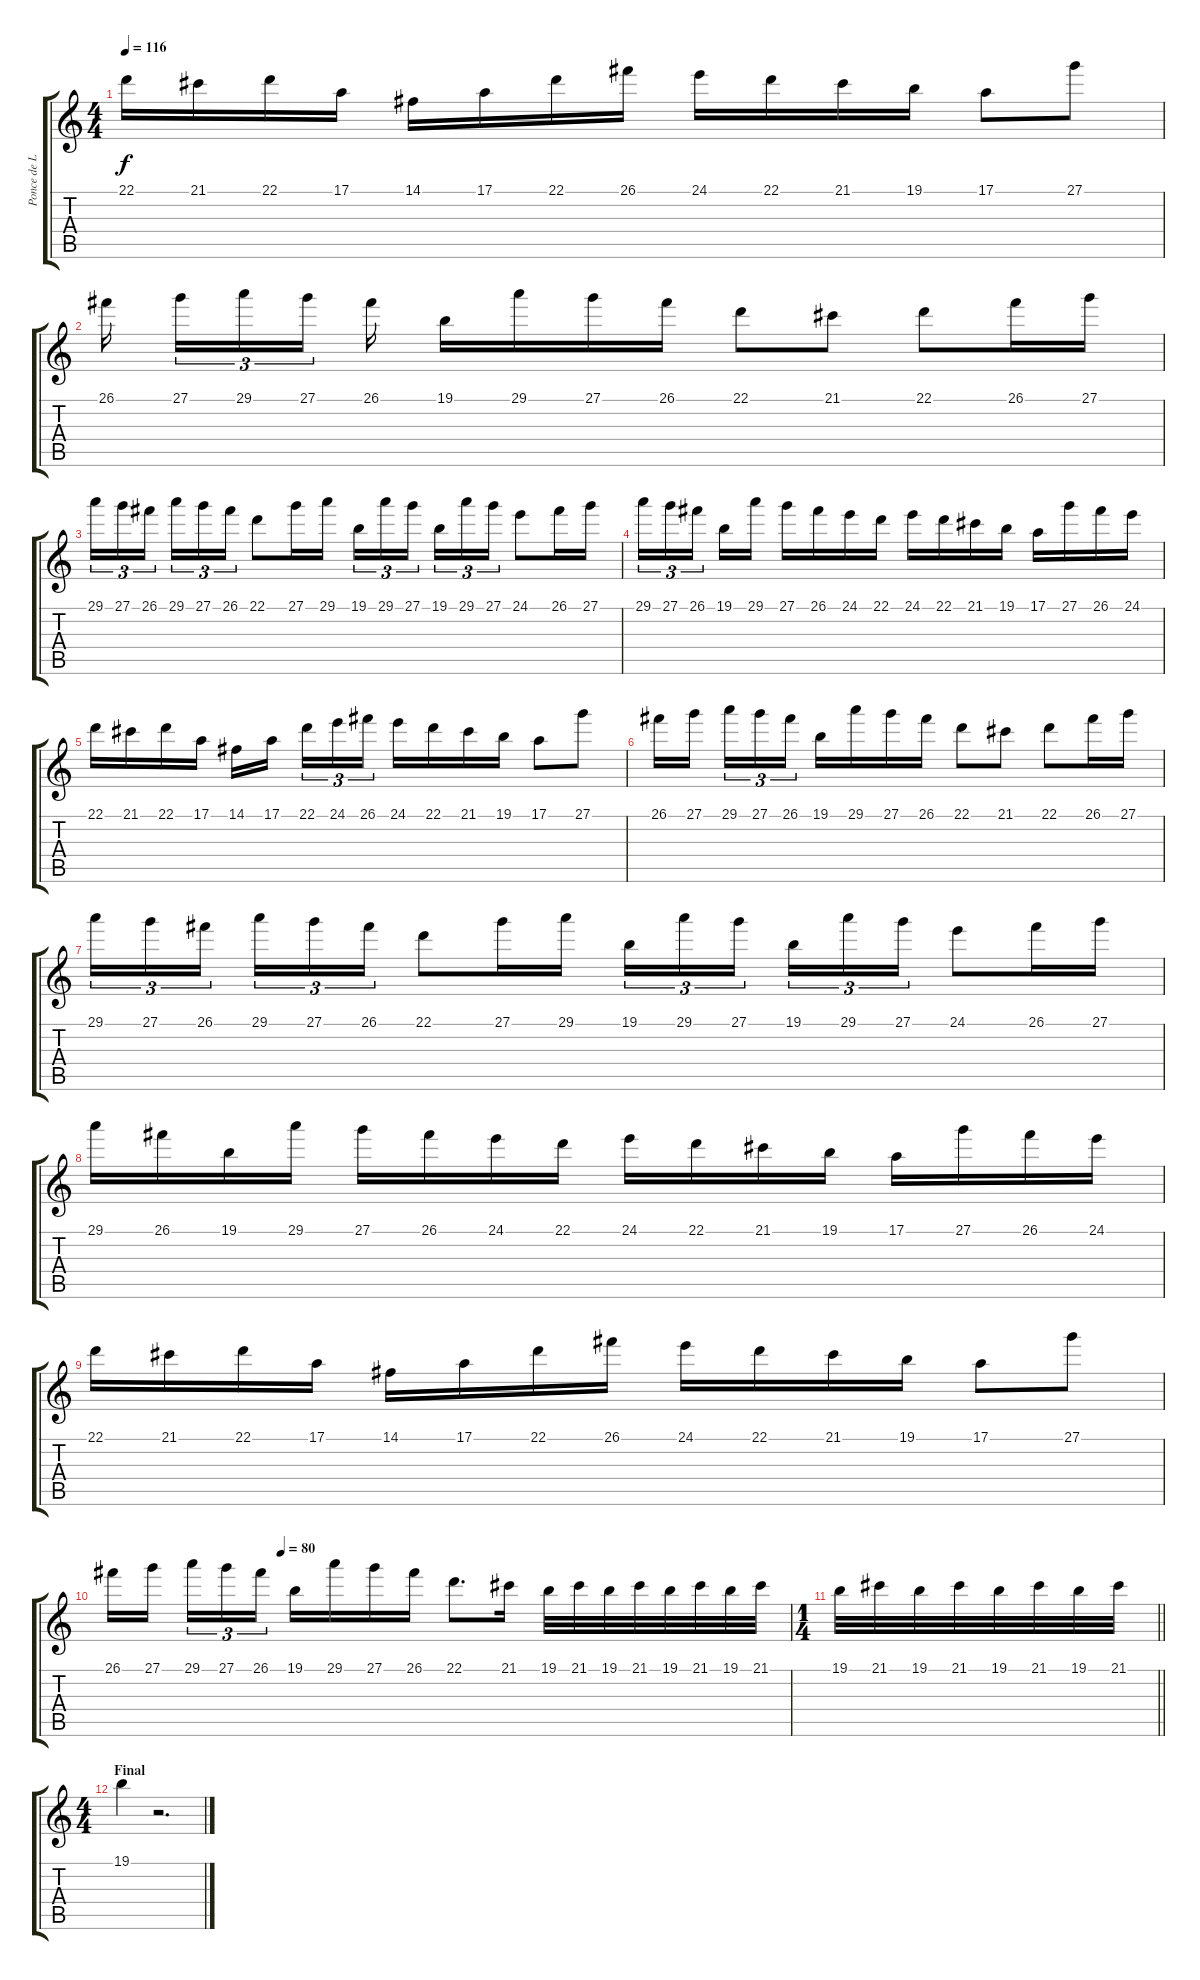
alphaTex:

\track ("Ponce de León" "Ponce de L") {instrument flute}
\staff {score tabs}
\tuning (E4 B3 G3 D3 A2 E2) {hide}
\ts (4 4)
\tempo 116
\clef g2
\ks c
22.1.16{dy f} 21.1.16 22.1.16 17.1.16 14.1.16 17.1.16 22.1.16 26.1.16 24.1.16 22.1.16 21.1.16 19.1.16 17.1.8 27.1.8 |
26.1.16{beam splitsecondary} 27.1.16{tu (3 2)} 29.1.16{tu (3 2)} 27.1.16{tu (3 2) beam splitsecondary} 26.1.16 19.1.16 29.1.16 27.1.16 26.1.16 22.1.8 21.1.8 22.1.8 26.1.16 27.1.16 |
29.1.16{tu (3 2)} 27.1.16{tu (3 2)} 26.1.16{tu (3 2) beam splitsecondary} 29.1.16{tu (3 2)} 27.1.16{tu (3 2)} 26.1.16{tu (3 2)} 22.1.8 27.1.16 29.1.16 19.1.16{tu (3 2)} 29.1.16{tu (3 2)} 27.1.16{tu (3 2) beam splitsecondary} 19.1.16{tu (3 2)} 29.1.16{tu (3 2)} 27.1.16{tu (3 2)} 24.1.8 26.1.16 27.1.16 |
29.1.16{tu (3 2)} 27.1.16{tu (3 2)} 26.1.16{tu (3 2) beam splitsecondary} 19.1.16 29.1.16 27.1.16 26.1.16 24.1.16 22.1.16 24.1.16 22.1.16 21.1.16 19.1.16 17.1.16 27.1.16 26.1.16 24.1.16 |
22.1.16 21.1.16 22.1.16 17.1.16 14.1.16 17.1.16{beam splitsecondary} 22.1.16{tu (3 2)} 24.1.16{tu (3 2)} 26.1.16{tu (3 2)} 24.1.16 22.1.16 21.1.16 19.1.16 17.1.8 27.1.8 |
26.1.16 27.1.16{beam splitsecondary} 29.1.16{tu (3 2)} 27.1.16{tu (3 2)} 26.1.16{tu (3 2)} 19.1.16 29.1.16 27.1.16 26.1.16 22.1.8 21.1.8 22.1.8 26.1.16 27.1.16 |
29.1.16{tu (3 2)} 27.1.16{tu (3 2)} 26.1.16{tu (3 2) beam splitsecondary} 29.1.16{tu (3 2)} 27.1.16{tu (3 2)} 26.1.16{tu (3 2)} 22.1.8 27.1.16 29.1.16 19.1.16{tu (3 2)} 29.1.16{tu (3 2)} 27.1.16{tu (3 2) beam splitsecondary} 19.1.16{tu (3 2)} 29.1.16{tu (3 2)} 27.1.16{tu (3 2)} 24.1.8 26.1.16 27.1.16 |
29.1.16 26.1.16 19.1.16 29.1.16 27.1.16 26.1.16 24.1.16 22.1.16 24.1.16 22.1.16 21.1.16 19.1.16 17.1.16 27.1.16 26.1.16 24.1.16 |
22.1.16 21.1.16 22.1.16 17.1.16 14.1.16 17.1.16 22.1.16 26.1.16 24.1.16 22.1.16 21.1.16 19.1.16 17.1.8 27.1.8 |
\tempo (80 0.25)
26.1.16 27.1.16{beam splitsecondary} 29.1.16{tu (3 2)} 27.1.16{tu (3 2)} 26.1.16{tu (3 2)} 19.1.16 29.1.16 27.1.16 26.1.16 22.1.8{d} 21.1.16 19.1.32 21.1.32 19.1.32 21.1.32 19.1.32 21.1.32 19.1.32 21.1.32 |
\ts (1 4)
\barLineRight lightlight
19.1.32 21.1.32 19.1.32 21.1.32 19.1.32 21.1.32 19.1.32 21.1.32 |
\ts (4 4)
\section ("" "Final")
19.1.4 r.2{d}
